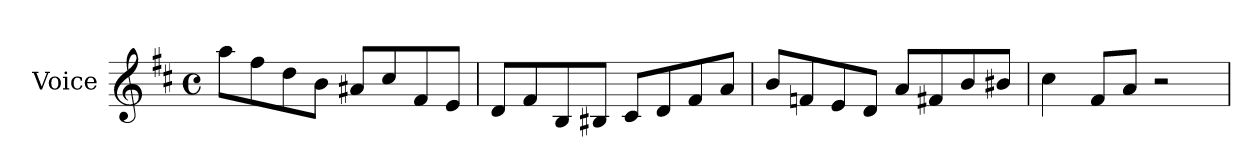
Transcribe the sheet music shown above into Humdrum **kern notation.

**kern
*part1
*staff1
*I"Voice
*I'Voice
*clefG2
*k[f#c#]
*M4/4
*met(c)
=1
8aa\L
8ff#\
8dd\
8b\J
8a#X/L
8cc#/
8f#/
8e/J
=2
8d/L
8f#/
8B/
8B#X/J
8c#/L
8d/
8f#/
8a/J
=3
8b/L
8fn/
8e/
8d/J
8a/L
8f#X/
8b/
8b#X/J
=4
4cc#\
8f#/L
8a/J
2rcc
=
*-
